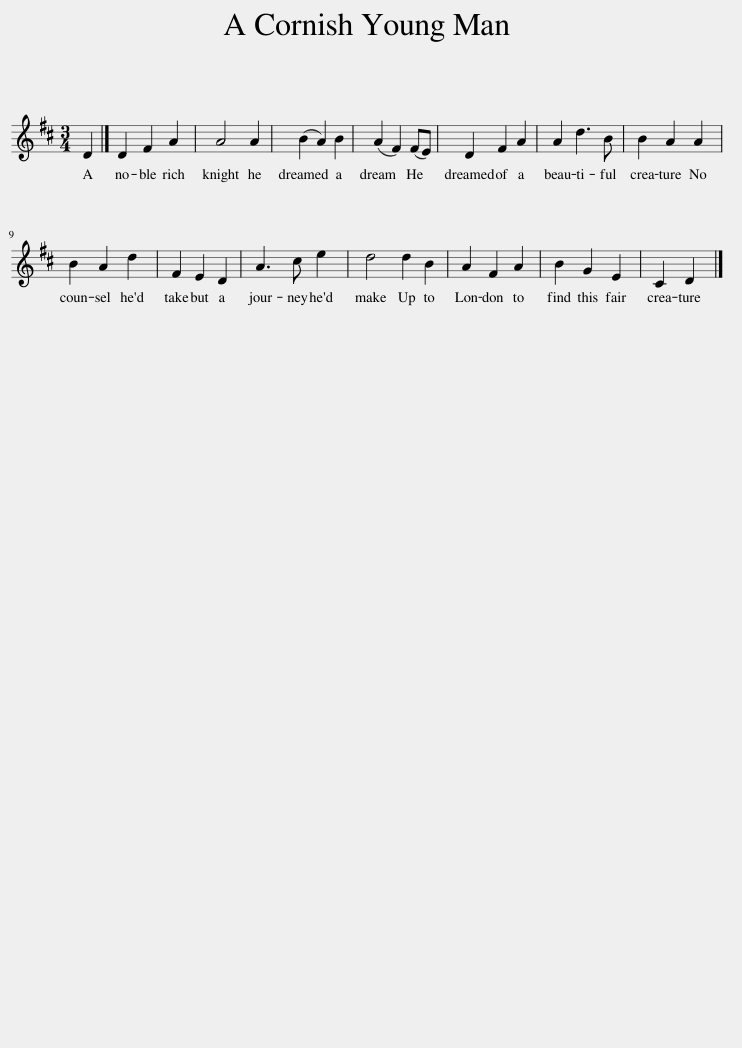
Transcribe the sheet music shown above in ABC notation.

X:1
L:1/8
M:3/4
I:linebreak $
K:D
V:1 treble
V:1
 D2 |] D2 F2 A2 | A4 A2 | (B2 A2) B2 | (A2 F2) (FE) | %5
 D2 F2 A2 | A2 d3 B | B2 A2 A2 |$ B2 A2 d2 | F2 E2 D2 | %10
 A3 c e2 | d4 d2 B2 | A2 F2 A2 | B2 G2 E2 | C2 D2 |] %15
